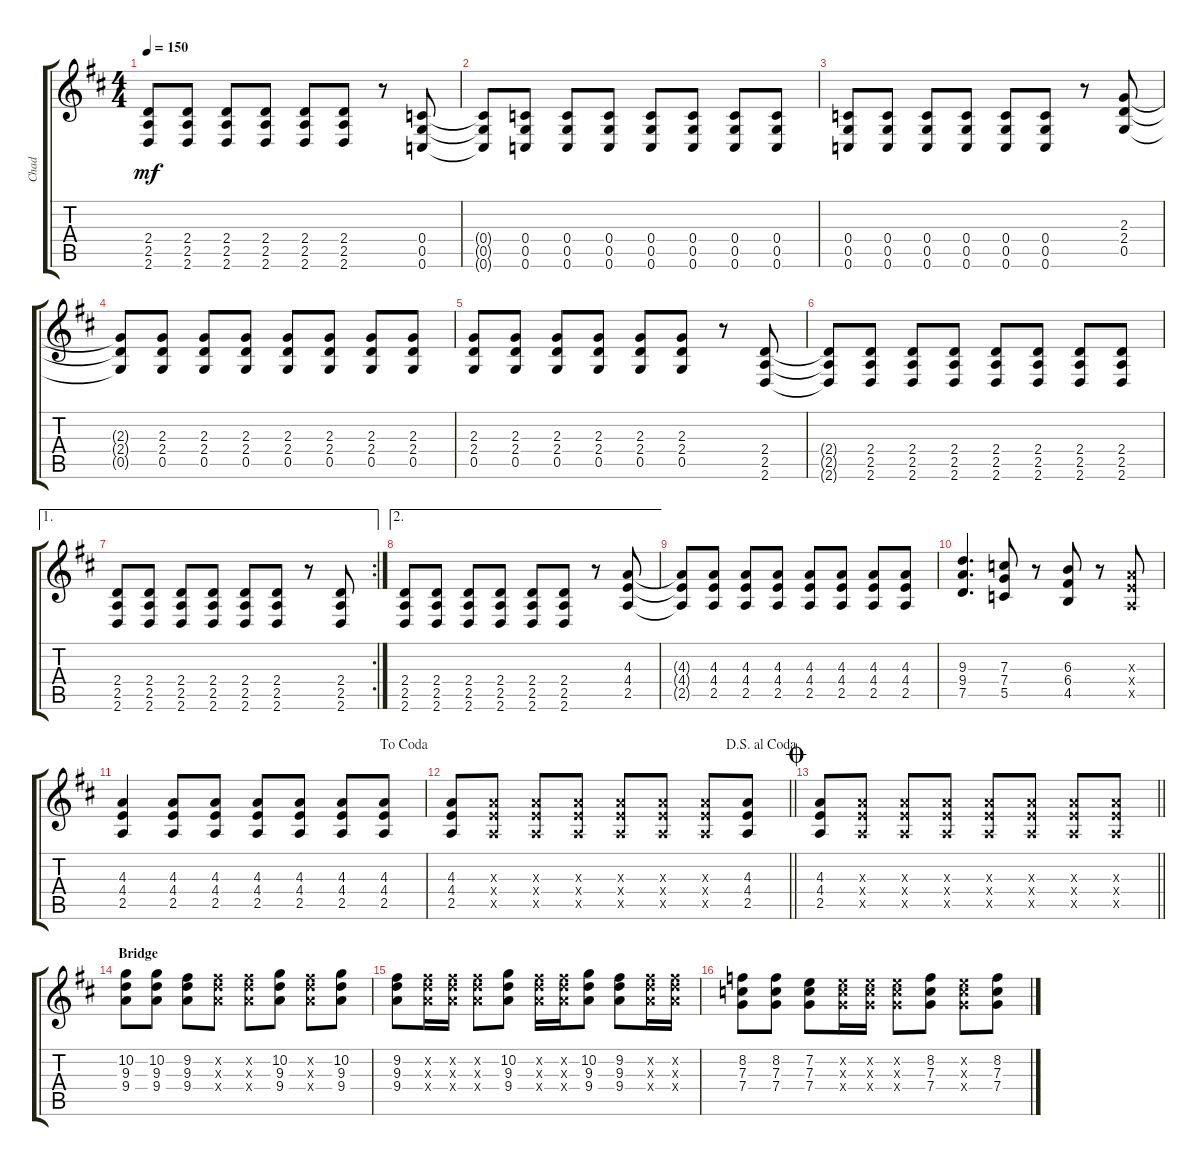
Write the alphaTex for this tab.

\track ("Chad" "Chad") {instrument distortionguitar}
\staff {score tabs}
\tuning (D4 A3 F3 C3 G2 C2) {hide}
\ts (4 4)
\tempo 150
\clef g2
\ks d
(2.4 2.5 2.6).8{dy mf} (2.4 2.5 2.6).8 (2.4 2.5 2.6).8 (2.4 2.5 2.6).8 (2.4 2.5 2.6).8 (2.4 2.5 2.6).8 r.8 (0.4 0.5 0.6).8 |
(0.4{t} 0.5{t} 0.6{t}).8 (0.4 0.5 0.6).8 (0.4 0.5 0.6).8 (0.4 0.5 0.6).8 (0.4 0.5 0.6).8 (0.4 0.5 0.6).8 (0.4 0.5 0.6).8 (0.4 0.5 0.6).8 |
(0.4 0.5 0.6).8 (0.4 0.5 0.6).8 (0.4 0.5 0.6).8 (0.4 0.5 0.6).8 (0.4 0.5 0.6).8 (0.4 0.5 0.6).8 r.8 (2.3 2.4 0.5).8 |
(2.3{t} 2.4{t} 0.5{t}).8 (2.3 2.4 0.5).8 (2.3 2.4 0.5).8 (2.3 2.4 0.5).8 (2.3 2.4 0.5).8 (2.3 2.4 0.5).8 (2.3 2.4 0.5).8 (2.3 2.4 0.5).8 |
(2.3 2.4 0.5).8 (2.3 2.4 0.5).8 (2.3 2.4 0.5).8 (2.3 2.4 0.5).8 (2.3 2.4 0.5).8 (2.3 2.4 0.5).8 r.8 (2.4 2.5 2.6).8 |
(2.4{t} 2.5{t} 2.6{t}).8 (2.4 2.5 2.6).8 (2.4 2.5 2.6).8 (2.4 2.5 2.6).8 (2.4 2.5 2.6).8 (2.4 2.5 2.6).8 (2.4 2.5 2.6).8 (2.4 2.5 2.6).8 |
\ae 1
\rc 2
(2.4 2.5 2.6).8 (2.4 2.5 2.6).8 (2.4 2.5 2.6).8 (2.4 2.5 2.6).8 (2.4 2.5 2.6).8 (2.4 2.5 2.6).8 r.8 (2.4 2.5 2.6).8 |
\ae 2
(2.4 2.5 2.6).8 (2.4 2.5 2.6).8 (2.4 2.5 2.6).8 (2.4 2.5 2.6).8 (2.4 2.5 2.6).8 (2.4 2.5 2.6).8 r.8 (4.3 4.4 2.5).8 |
(4.3{t} 4.4{t} 2.5{t}).8 (4.3 4.4 2.5).8 (4.3 4.4 2.5).8 (4.3 4.4 2.5).8 (4.3 4.4 2.5).8 (4.3 4.4 2.5).8 (4.3 4.4 2.5).8 (4.3 4.4 2.5).8 |
(9.3 9.4 7.5).4{d} (7.3 7.4 5.5).8 r.8 (6.3 6.4 4.5).8 r.8 (4.3{x} 4.4{x} 2.5{x}).8 |
\jump dacoda
(4.3 4.4 2.5).4 (4.3 4.4 2.5).8 (4.3 4.4 2.5).8 (4.3 4.4 2.5).8 (4.3 4.4 2.5).8 (4.3 4.4 2.5).8 (4.3 4.4 2.5).8 |
\jump dalsegnoalcoda
\barLineRight lightlight
(4.3 4.4 2.5).8 (4.3{x} 4.4{x} 2.5{x}).8 (4.3{x} 4.4{x} 2.5{x}).8 (4.3{x} 4.4{x} 2.5{x}).8 (4.3{x} 4.4{x} 2.5{x}).8 (4.3{x} 4.4{x} 2.5{x}).8 (4.3{x} 4.4{x} 2.5{x}).8 (4.3 4.4 2.5).8 |
\jump coda
\barLineRight lightlight
(4.3 4.4 2.5).8 (4.3{x} 4.4{x} 2.5{x}).8 (4.3{x} 4.4{x} 2.5{x}).8 (4.3{x} 4.4{x} 2.5{x}).8 (4.3{x} 4.4{x} 2.5{x}).8 (4.3{x} 4.4{x} 2.5{x}).8 (4.3{x} 4.4{x} 2.5{x}).8 (4.3{x} 4.4{x} 2.5{x}).8 |
\section ("" "Bridge")
(10.2 9.3 9.4).8 (10.2 9.3 9.4).8 (9.2 9.3 9.4).8 (9.2{x} 9.3{x} 9.4{x}).8 (9.2{x} 9.3{x} 9.4{x}).8 (10.2 9.3 9.4).8 (9.2{x} 9.3{x} 9.4{x}).8 (10.2 9.3 9.4).8 |
(9.2 9.3 9.4).8 (9.2{x} 9.3{x} 9.4{x}).16 (9.2{x} 9.3{x} 9.4{x}).16 (9.2{x} 9.3{x} 9.4{x}).8 (10.2 9.3 9.4).8 (9.2{x} 9.3{x} 9.4{x}).16 (9.2{x} 9.3{x} 9.4{x}).16 (10.2 9.3 9.4).8 (9.2 9.3 9.4).8 (9.2{x} 9.3{x} 9.4{x}).16 (9.2{x} 9.3{x} 9.4{x}).16 |
(8.2 7.3 7.4).8 (8.2 7.3 7.4).8 (7.2 7.3 7.4).8 (7.2{x} 7.3{x} 7.4{x}).16 (7.2{x} 7.3{x} 7.4{x}).16 (7.2{x} 7.3{x} 7.4{x}).8 (8.2 7.3 7.4).8 (7.2{x} 7.3{x} 7.4{x}).8 (8.2 7.3 7.4).8
